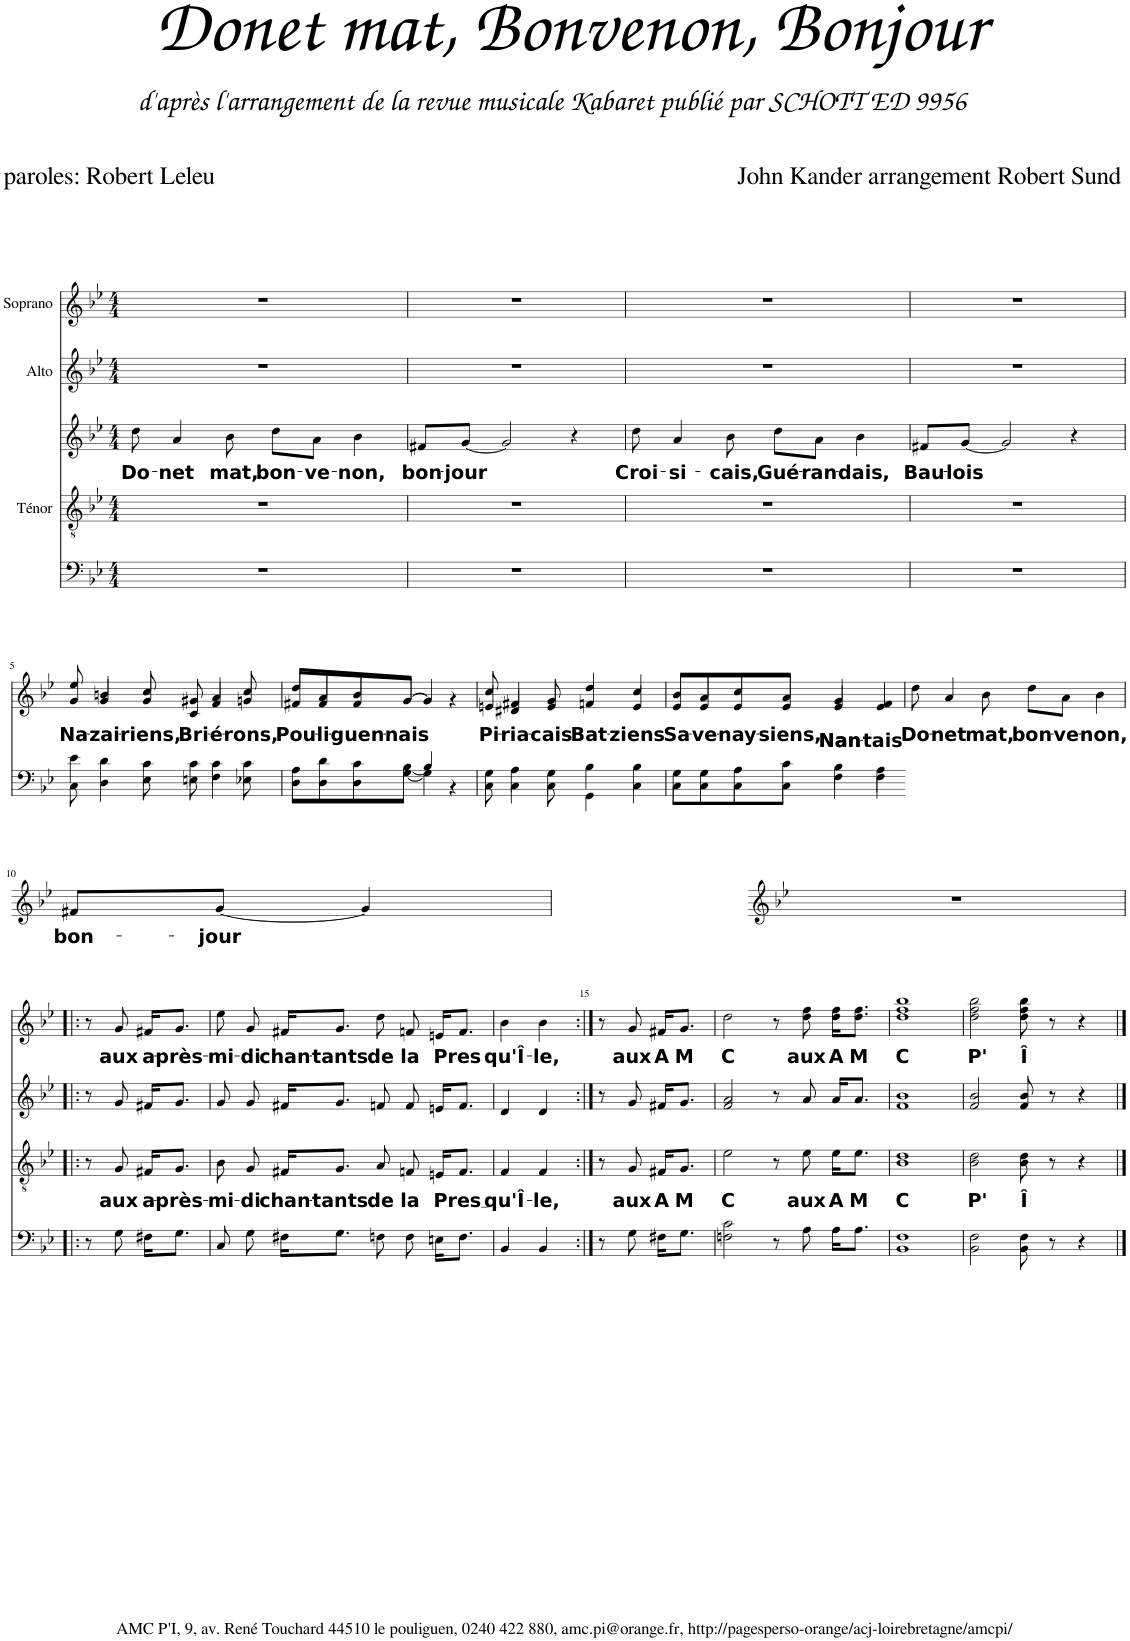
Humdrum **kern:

**kern	**kern	**text	**kern	**text	**kern	**kern	**text
*part5	*part4	*part4	*part3	*part3	*part2	*part1	*part1
*staff5	*staff4	*staff4	*staff3	*staff3	*staff2	*staff1	*staff1
*I"Bass	*I"Ténor	*	*I"Tous	*	*I"Alto	*I"Soprano	*
*clefF4	*clefGv2	*	*clefG2	*	*clefG2	*clefG2	*
*k[b-e-]	*k[b-e-]	*	*k[b-e-]	*	*k[b-e-]	*k[b-e-]	*
*M4/4	*M4/4	*	*M4/4	*	*M4/4	*M4/4	*
=1	=1	=1	=1	=1	=1	=1	=1
!	!	!	!	!LO:LY:b	!	!	!
1r	1r	.	8dd\	Do-	1r	1r	.
!	!	!	!	!LO:LY:b	!	!	!
.	.	.	4a/	-net	.	.	.
!	!	!	!	!LO:LY:b	!	!	!
.	.	.	8b-\	mat,	.	.	.
!	!	!	!	!LO:LY:b	!	!	!
.	.	.	8dd\L	bon-	.	.	.
!	!	!	!	!LO:LY:b	!	!	!
.	.	.	8a\J	-ve-	.	.	.
!	!	!	!	!LO:LY:b	!	!	!
.	.	.	4b-\	-non,	.	.	.
=2	=2	=2	=2	=2	=2	=2	=2
!	!	!	!	!LO:LY:b	!	!	!
1r	1r	.	8f#X/L	bon-	1r	1r	.
!	!	!	!	!LO:LY:b	!	!	!
.	.	.	[8g/J	-jour	.	.	.
.	.	.	2g/]	.	.	.	.
.	.	.	4r	.	.	.	.
=3	=3	=3	=3	=3	=3	=3	=3
!	!	!	!	!LO:LY:b	!	!	!
1r	1r	.	8dd\	Croi-	1r	1r	.
!	!	!	!	!LO:LY:b	!	!	!
.	.	.	4a/	-si-	.	.	.
!	!	!	!	!LO:LY:b	!	!	!
.	.	.	8b-\	-cais,	.	.	.
!	!	!	!	!LO:LY:b	!	!	!
.	.	.	8dd\L	Gué-	.	.	.
!	!	!	!	!LO:LY:b	!	!	!
.	.	.	8a\J	-ran-	.	.	.
!	!	!	!	!LO:LY:b	!	!	!
.	.	.	4b-\	-dais,	.	.	.
=4	=4	=4	=4	=4	=4	=4	=4
!	!	!	!	!LO:LY:b	!	!	!
1r	1r	.	8f#X/L	Bau-	1r	1r	.
!	!	!	!	!LO:LY:b	!	!	!
.	.	.	[8g/J	-lois	.	.	.
.	.	.	2g/]	.	.	.	.
.	.	.	4r	.	.	.	.
!!LO:LB:g=z
=5	=5	=5	=5	=5	=5	=5	=5
*^	*	*	*	*	*	*	*
!	!	!	!	!	!LO:LY:b	!	!	!
*	*	*	*	*^	*	*	*	*
8e-\	8C\	1r	.	8ee-/	8g/	Na-	1r	1r	.
!	!	!	!	!	!	!LO:LY:b	!	!	!
4d\	4D\	.	.	4bn/	4g/	-zai-	.	.	.
!	!	!	!	!	!	!LO:LY:b	!	!	!
8c\	8E-\	.	.	8cc/	8g/	-riens,	.	.	.
!	!	!	!	!	!	!LO:LY:b	!	!	!
8c\	8En\	.	.	8g#X/	8c/	Bri-	.	.	.
!	!	!	!	!	!	!LO:LY:b	!	!	!
4c\	4F\	.	.	4a/	4f/	-é-	.	.	.
!	!	!	!	!	!	!LO:LY:b	!	!	!
8c\	8E-X\	.	.	8cc/	8gn/	-rons,	.	.	.
=6	=6	=6	=6	=6	=6	=6	=6	=6	=6
!	!	!	!	!	!	!LO:LY:b	!	!	!
8A\L	8D\L	1r	.	8dd/L	8f#X/L	Pou-	1r	1r	.
!	!	!	!	!	!	!LO:LY:b	!	!	!
8d\	8D\	.	.	8a/	8f#/	-li-	.	.	.
!	!	!	!	!	!	!LO:LY:b	!	!	!
8c\	8D\	.	.	8b-/	8f#/	-guen-	.	.	.
!	!	!	!	!	!	!LO:LY:b	!	!	!
[8B-\J	[8G\J	.	.	[8g/J	[8g/J	-nais	.	.	.
4B-/]	4G\]	.	.	4g]	4g/]	.	.	.	.
4ryy	4r	.	.	4ryy	4r	.	.	.	.
=7	=7	=7	=7	=7	=7	=7	=7	=7	=7
!	!	!	!	!	!	!LO:LY:b	!	!	!
8G\	8C\	1r	.	8cc/	8en/	Pi-	1r	1r	.
!	!	!	!	!	!	!LO:LY:b	!	!	!
4A\	4C\	.	.	4f#X/	4d#X/	-ria-	.	.	.
!	!	!	!	!	!	!LO:LY:b	!	!	!
8G\	8C\	.	.	8g/	8e/	-cais	.	.	.
!	!	!	!	!	!	!LO:LY:b	!	!	!
4B-\	4GG\	.	.	4dd/	4fn/	Bat-	.	.	.
!	!	!	!	!	!	!LO:LY:b	!	!	!
4B-\	4C\	.	.	4cc/	4e/	-ziens	.	.	.
=8	=8	=8	=8	=8	=8	=8	=8	=8	=8
!	!	!	!	!	!	!LO:LY:b	!	!	!
8G\L	8C\L	1r	.	8b-/L	8e-/L	Sa-	1r	1r	.
!	!	!	!	!	!	!LO:LY:b	!	!	!
8G\	8C\	.	.	8a/	8e-/	-ve-	.	.	.
!	!	!	!	!	!	!LO:LY:b	!	!	!
8A\	8C\	.	.	8cc/	8e-/	-nay-	.	.	.
!	!	!	!	!	!	!LO:LY:b	!	!	!
8c\J	8C\J	.	.	8a/J	8e-/J	-siens,	.	.	.
!	!	!	!	!	!	!LO:LY:b	!	!	!
!	!	!	!	!	!	!LO:LY:b	!	!	!
4B-\	4F\	.	.	4g/	4e-/	Nan	.	.	.
!	!	!	!	!	!	!LO:LY:b	!	!	!
4A\	4F\	.	.	4f/	4e-/	-tais	.	.	.
=9	=9	=9	=9	=9	=9	=9	=9	=9	=9
!	!	!	!	!	!	!LO:LY:b	!	!	!
*v	*v	*	*	*v	*v	*	*	*	*
1ryy	1r	.	8dd\	Do-	1r	1r	.
!	!	!	!	!LO:LY:b	!	!	!
.	.	.	4a/	-net	.	.	.
!	!	!	!	!LO:LY:b	!	!	!
.	.	.	8b-\	mat,	.	.	.
!	!	!	!	!LO:LY:b	!	!	!
.	.	.	8dd\L	bon-	.	.	.
!	!	!	!	!LO:LY:b	!	!	!
.	.	.	8a\J	-ve-	.	.	.
!	!	!	!	!LO:LY:b	!	!	!
.	.	.	4b-\	-non,	.	.	.
!!LO:LB:g=z
=10	=10	=10	=10	=10	=10	=10	=10
!	!	!	!	!LO:LY:b	!	!	!
2ryy	2r	.	8f#X/L	bon-	2r	2r	.
!	!	!	!	!LO:LY:b	!	!	!
.	.	.	[8g/J	-jour	.	.	.
.	.	.	4g/]	.	.	.	.
=11	=11	=11	=11	=11	=11	=11	=11
1r	1r	.	1r	.	1r	1r	.
!!LO:LB:g=z
=12!|:	=12!|:	=12!|:	=12!|:	=12!|:	=12!|:	=12!|:	=12!|:
8r	8r	.	1r	.	8r	8r	.
!	!	!LO:LY:b	!	!	!	!	!LO:LY:b
8G\	8G/	aux	.	.	8g/	8g/	aux
!	!	!LO:LY:b	!	!	!	!	!LO:LY:b
16F#X\KL	16F#X/KL	a-	.	.	16f#X/KL	16f#X/KL	a-
!	!	!LO:LY:b	!	!	!	!	!LO:LY:b
8.G\J	8.G/J	-près-	.	.	8.g/J	8.g/J	-près-
2ryy	2ryy	.	.	.	2ryy	2ryy	.
=13	=13	=13	=13	=13	=13	=13	=13
!	!	!LO:LY:b	!	!	!	!	!LO:LY:b
8C/	8B-\	-mi-	1r	.	8g/	8ee-\	-mi-
!	!	!LO:LY:b	!	!	!	!	!LO:LY:b
8G\	8G/	-di	.	.	8g/	8g/	-di
!	!	!LO:LY:b	!	!	!	!	!LO:LY:b
16F#X\KL	16F#X/KL	chan-	.	.	16f#X/KL	16f#X/KL	chan-
!	!	!LO:LY:b	!	!	!	!	!LO:LY:b
8.G\J	8.G/J	-tants	.	.	8.g/J	8.g/J	-tants
!	!	!LO:LY:b	!	!	!	!	!LO:LY:b
8Fn\	8A/	de	.	.	8fn/	8dd\	de
!	!	!LO:LY:b	!	!	!	!	!LO:LY:b
8F\	8Fn/	la	.	.	8f/	8fn/	la
!	!	!LO:LY:b	!	!	!	!	!LO:LY:b
16En\KL	16En/KL	Pres	.	.	16en/KL	16en/KL	Pres
8.F\J	8.F/J	.	.	.	8.f/J	8.f/J	.
=14	=14	=14	=14	=14	=14	=14	=14
!	!	!LO:LY:b	!	!	!	!	!LO:LY:b
4BB-/	4F/	qu'Î-	1r	.	4d/	4b-\	qu'Î-
!	!	!LO:LY:b	!	!	!	!	!LO:LY:b
4BB-/	4F/	-le,	.	.	4d/	4b-\	-le,
2ryy	2ryy	.	.	.	2ryy	2ryy	.
=15:|!	=15:|!	=15:|!	=15:|!	=15:|!	=15:|!	=15:|!	=15:|!
8r	8r	.	1r	.	8r	8r	.
!	!	!LO:LY:b	!	!	!	!	!LO:LY:b
8G\	8G/	aux	.	.	8g/	8g/	aux
!	!	!LO:LY:b	!	!	!	!	!LO:LY:b
16F#X\KL	16F#X/KL	A	.	.	16f#X/KL	16f#X/KL	A
!	!	!LO:LY:b	!	!	!	!	!LO:LY:b
8.G\J	8.G/J	M	.	.	8.g/J	8.g/J	M
2ryy	2ryy	.	.	.	2ryy	2ryy	.
=16	=16	=16	=16	=16	=16	=16	=16
!	!	!LO:LY:b	!	!	!	!	!LO:LY:b
2Fn\ 2c\	2e-\	C	1r	.	2f/ 2a/	2dd\	C
8r	8r	.	.	.	8r	8r	.
!	!	!LO:LY:b	!	!	!	!	!LO:LY:b
8A\	8e-\	aux	.	.	8a/	8dd\ 8ff\	aux
!	!	!LO:LY:b	!	!	!	!	!LO:LY:b
16A\KL	16e-\KL	A	.	.	16a/KL	16dd\ 16ff\KL	A
!	!	!LO:LY:b	!	!	!	!	!LO:LY:b
8.A\J	8.e-\J	M	.	.	8.a/J	8.dd\ 8.ff\J	M
=17	=17	=17	=17	=17	=17	=17	=17
!	!	!LO:LY:b	!	!	!	!	!LO:LY:b
1BB- 1F	1B- 1d	C	1r	.	1f 1b-	1dd 1ff 1bb-	C
=18	=18	=18	=18	=18	=18	=18	=18
!	!	!LO:LY:b	!	!	!	!	!LO:LY:b
2BB-\ 2F\	2B-\ 2d\	P'	1r	.	2f/ 2b-/	2dd\ 2ff\ 2bb-\	P'
!	!	!LO:LY:b	!	!	!	!	!LO:LY:b
8BB-\ 8F\	8B-\ 8d\	Î	.	.	8f/ 8b-/	8dd\ 8ff\ 8bb-\	Î
8r	8r	.	.	.	8r	8r	.
4r	4r	.	.	.	4r	4r	.
==	==	==	==	==	==	==	==
*-	*-	*-	*-	*-	*-	*-	*-
